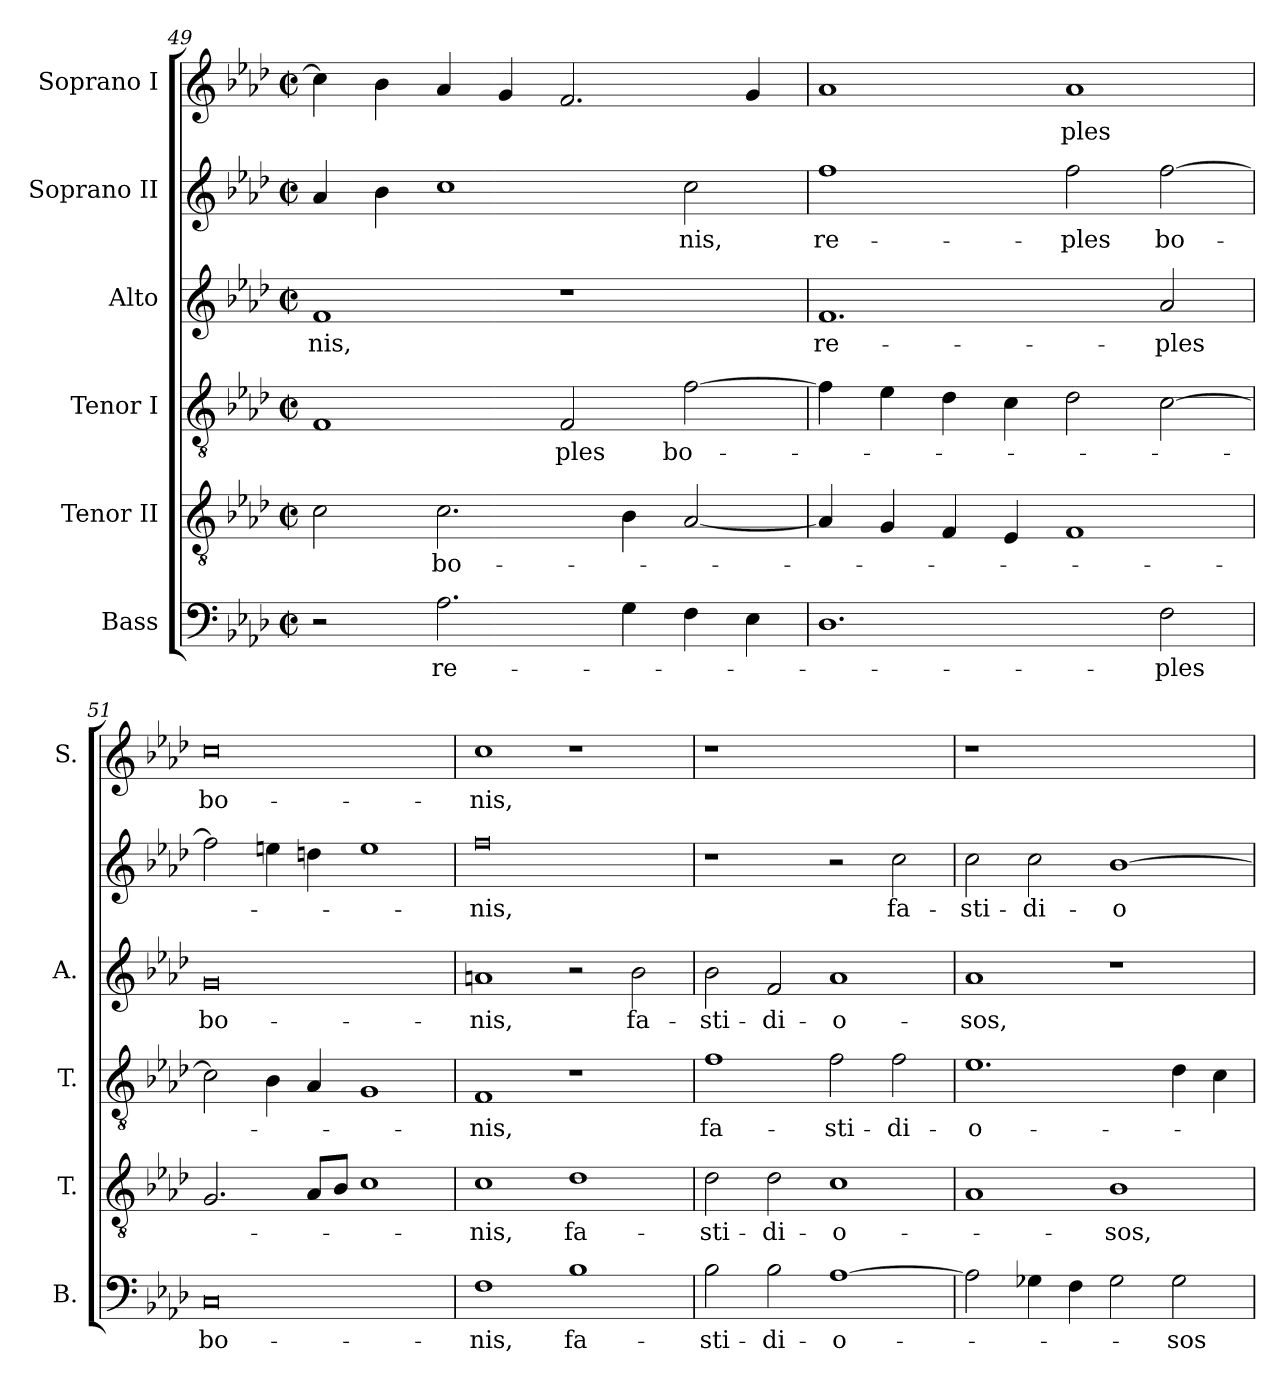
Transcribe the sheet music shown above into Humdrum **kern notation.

**kern	**text	**kern	**text	**kern	**text	**kern	**text	**kern	**text	**kern	**text
*part6	*part6	*part5	*part5	*part4	*part4	*part3	*part3	*part2	*part2	*part1	*part1
*staff6	*staff6	*staff5	*staff5	*staff4	*staff4	*staff3	*staff3	*staff2	*staff2	*staff1	*staff1
*I"Bass	*	*I"Tenor II	*	*I"Tenor I	*	*I"Alto	*	*I"Soprano II	*	*I"Soprano I	*
*I'B.	*	*I'T.	*	*I'T.	*	*I'A.	*	*	*	*I'S.	*
*clefF4	*	*clefGv2	*	*clefGv2	*	*clefG2	*	*clefG2	*	*clefG2	*
*	*	*ITrd7c12	*	*ITrd7c12	*	*	*	*	*	*	*
*k[b-e-a-d-]	*	*k[b-e-a-d-]	*	*k[b-e-a-d-]	*	*k[b-e-a-d-]	*	*k[b-e-a-d-]	*	*k[b-e-a-d-]	*
*A-:	*	*A-:	*	*A-:	*	*A-:	*	*A-:	*	*A-:	*
*M2/2	*	*M2/2	*	*M2/2	*	*M2/2	*	*M2/2	*	*M2/2	*
*met(c|)	*	*met(c|)	*	*met(c|)	*	*met(c|)	*	*met(c|)	*	*met(c|)	*
=49	=49	=49	=49	=49	=49	=49	=49	=49	=49	=49	=49
!	!	!	!	!	!	!	!LO:LY:b	!	!	!	!
2r	.	2C\	.	1FF	.	1f	-nis,	4a-/	.	4cc\]	.
.	.	.	.	.	.	.	.	4b-\	.	4b-\	.
!	!LO:LY:b	!	!LO:LY:b	!	!	!	!	!	!	!	!
2.A-\	re-	2.C\	bo-	.	.	.	.	1cc	.	4a-/	.
.	.	.	.	.	.	.	.	.	.	4g/	.
!	!	!	!	!	!LO:LY:b	!	!	!	!	!	!
.	.	.	.	2FF/	-ples	1r	.	.	.	2.f/	.
4G\	.	4BB-\	.	.	.	.	.	.	.	.	.
!	!	!	!	!	!LO:LY:b	!	!	!	!LO:LY:b	!	!
4F\	.	[<2AA-/	.	[>2F\	bo-	.	.	2cc\	-nis,	.	.
4E-\	.	.	.	.	.	.	.	.	.	4g/	.
=50	=50	=50	=50	=50	=50	=50	=50	=50	=50	=50	=50
!	!	!	!	!	!	!	!LO:LY:b	!	!LO:LY:b	!	!
1.D-	.	4AA-/]	.	4F\]	.	1.f	re-	1ff	re-	1a-	.
.	.	4GG/	.	4E-\	.	.	.	.	.	.	.
.	.	4FF/	.	4D-\	.	.	.	.	.	.	.
.	.	4EE-/	.	4C\	.	.	.	.	.	.	.
!	!	!	!	!	!	!	!	!	!LO:LY:b	!	!LO:LY:b
.	.	1FF	.	2D-\	.	.	.	2ff\	-ples	1a-	-ples
!	!LO:LY:b	!	!	!	!	!	!LO:LY:b	!	!LO:LY:b	!	!
2F\	-ples	.	.	[>2C\	.	2a-/	-ples	[>2ff\	bo-	.	.
=51	=51	=51	=51	=51	=51	=51	=51	=51	=51	=51	=51
!	!LO:LY:b	!	!	!	!	!	!LO:LY:b	!	!	!	!LO:LY:b
0C	bo-	2.GG/	.	2C\]	.	0g	bo-	2ff\]	.	0cc	bo-
.	.	.	.	4BB-\	.	.	.	4een\	.	.	.
.	.	8AA-/L	.	4AA-/	.	.	.	4ddn\	.	.	.
.	.	8BB-/J	.	.	.	.	.	.	.	.	.
.	.	1C	.	1GG	.	.	.	1ee	.	.	.
!!LO:LB:g=z
=52	=52	=52	=52	=52	=52	=52	=52	=52	=52	=52	=52
!	!LO:LY:b	!	!LO:LY:b	!	!LO:LY:b	!	!LO:LY:b	!	!LO:LY:b	!	!LO:LY:b
1F	-nis,	1C	-nis,	1FF	-nis,	1an	-nis,	0ff	-nis,	1cc	-nis,
!	!LO:LY:b	!	!LO:LY:b	!	!	!	!	!	!	!	!
1B-	fa-	1D-	fa-	1r	.	2r	.	.	.	1r	.
!	!	!	!	!	!	!	!LO:LY:b	!	!	!	!
.	.	.	.	.	.	2b-\	fa-	.	.	.	.
=53	=53	=53	=53	=53	=53	=53	=53	=53	=53	=53	=53
!	!LO:LY:b	!	!LO:LY:b	!	!LO:LY:b	!	!LO:LY:b	!	!	!LO:N:vis=1	!
2B-\	-sti-	2D-\	-sti-	1F	fa-	2b-\	-sti-	1r	.	1r	.
!	!LO:LY:b	!	!LO:LY:b	!	!	!	!LO:LY:b	!	!	!	!
2B-\	-di-	2D-\	-di-	.	.	2f/	-di-	.	.	.	.
!	!LO:LY:b	!	!LO:LY:b	!	!LO:LY:b	!	!LO:LY:b	!	!	!	!
[>1A-	-o-	1C	-o-	2F\	-sti-	1a-	-o-	2r	.	1ryy	.
!	!	!	!	!	!LO:LY:b	!	!	!	!LO:LY:b	!	!
.	.	.	.	2F\	-di-	.	.	2cc\	fa-	.	.
=54	=54	=54	=54	=54	=54	=54	=54	=54	=54	=54	=54
!	!	!	!	!	!LO:LY:b	!	!LO:LY:b	!	!LO:LY:b	!LO:N:vis=1	!
2A-\]	.	1AA-	.	1.E-	-o-	1a-	-sos,	2cc\	-sti-	1r	.
!	!	!	!	!	!	!	!	!	!LO:LY:b	!	!
4G-X\	.	.	.	.	.	.	.	2cc\	-di-	.	.
4F\	.	.	.	.	.	.	.	.	.	.	.
!	!	!	!LO:LY:b	!	!	!	!	!	!LO:LY:b	!	!
2G-\	.	1BB-	-sos,	.	.	1r	.	[>1b-	-o-	1ryy	.
!	!LO:LY:b	!	!	!	!	!	!	!	!	!	!
2G-\	-sos	.	.	4D-\	.	.	.	.	.	.	.
.	.	.	.	4C\	.	.	.	.	.	.	.
=	=	=	=	=	=	=	=	=	=	=	=
*-	*-	*-	*-	*-	*-	*-	*-	*-	*-	*-	*-
